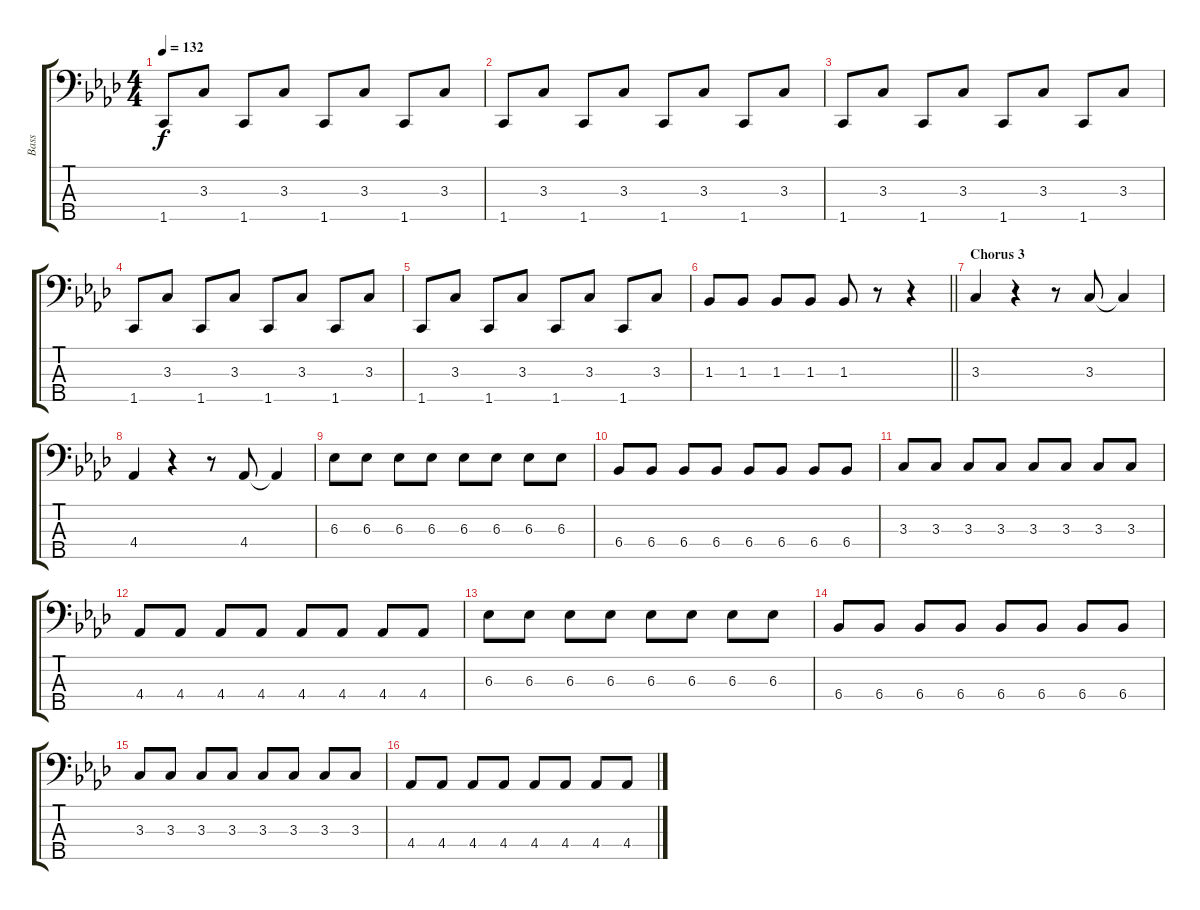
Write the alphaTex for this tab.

\track ("Bass" "Bass") {instrument electricbasspick}
\staff {score tabs}
\tuning (G2 D2 A1 E1 B0) {hide}
\ts (4 4)
\tempo 132
\clef f4
\ks ab
1.5.8{dy f} 3.3.8 1.5.8 3.3.8 1.5.8 3.3.8 1.5.8 3.3.8 |
1.5.8 3.3.8 1.5.8 3.3.8 1.5.8 3.3.8 1.5.8 3.3.8 |
1.5.8 3.3.8 1.5.8 3.3.8 1.5.8 3.3.8 1.5.8 3.3.8 |
1.5.8 3.3.8 1.5.8 3.3.8 1.5.8 3.3.8 1.5.8 3.3.8 |
1.5.8 3.3.8 1.5.8 3.3.8 1.5.8 3.3.8 1.5.8 3.3.8 |
\barLineRight lightlight
1.3.8 1.3.8 1.3.8 1.3.8 1.3.8 r.8 r.4 |
\section ("" "Chorus 3")
3.3.4 r.4 r.8 3.3.8 3.3{t}.4 |
4.4.4 r.4 r.8 4.4.8 4.4{t}.4 |
6.3.8 6.3.8 6.3.8 6.3.8 6.3.8 6.3.8 6.3.8 6.3.8 |
6.4.8 6.4.8 6.4.8 6.4.8 6.4.8 6.4.8 6.4.8 6.4.8 |
3.3.8 3.3.8 3.3.8 3.3.8 3.3.8 3.3.8 3.3.8 3.3.8 |
4.4.8 4.4.8 4.4.8 4.4.8 4.4.8 4.4.8 4.4.8 4.4.8 |
6.3.8 6.3.8 6.3.8 6.3.8 6.3.8 6.3.8 6.3.8 6.3.8 |
6.4.8 6.4.8 6.4.8 6.4.8 6.4.8 6.4.8 6.4.8 6.4.8 |
3.3.8 3.3.8 3.3.8 3.3.8 3.3.8 3.3.8 3.3.8 3.3.8 |
4.4.8 4.4.8 4.4.8 4.4.8 4.4.8 4.4.8 4.4.8 4.4.8
